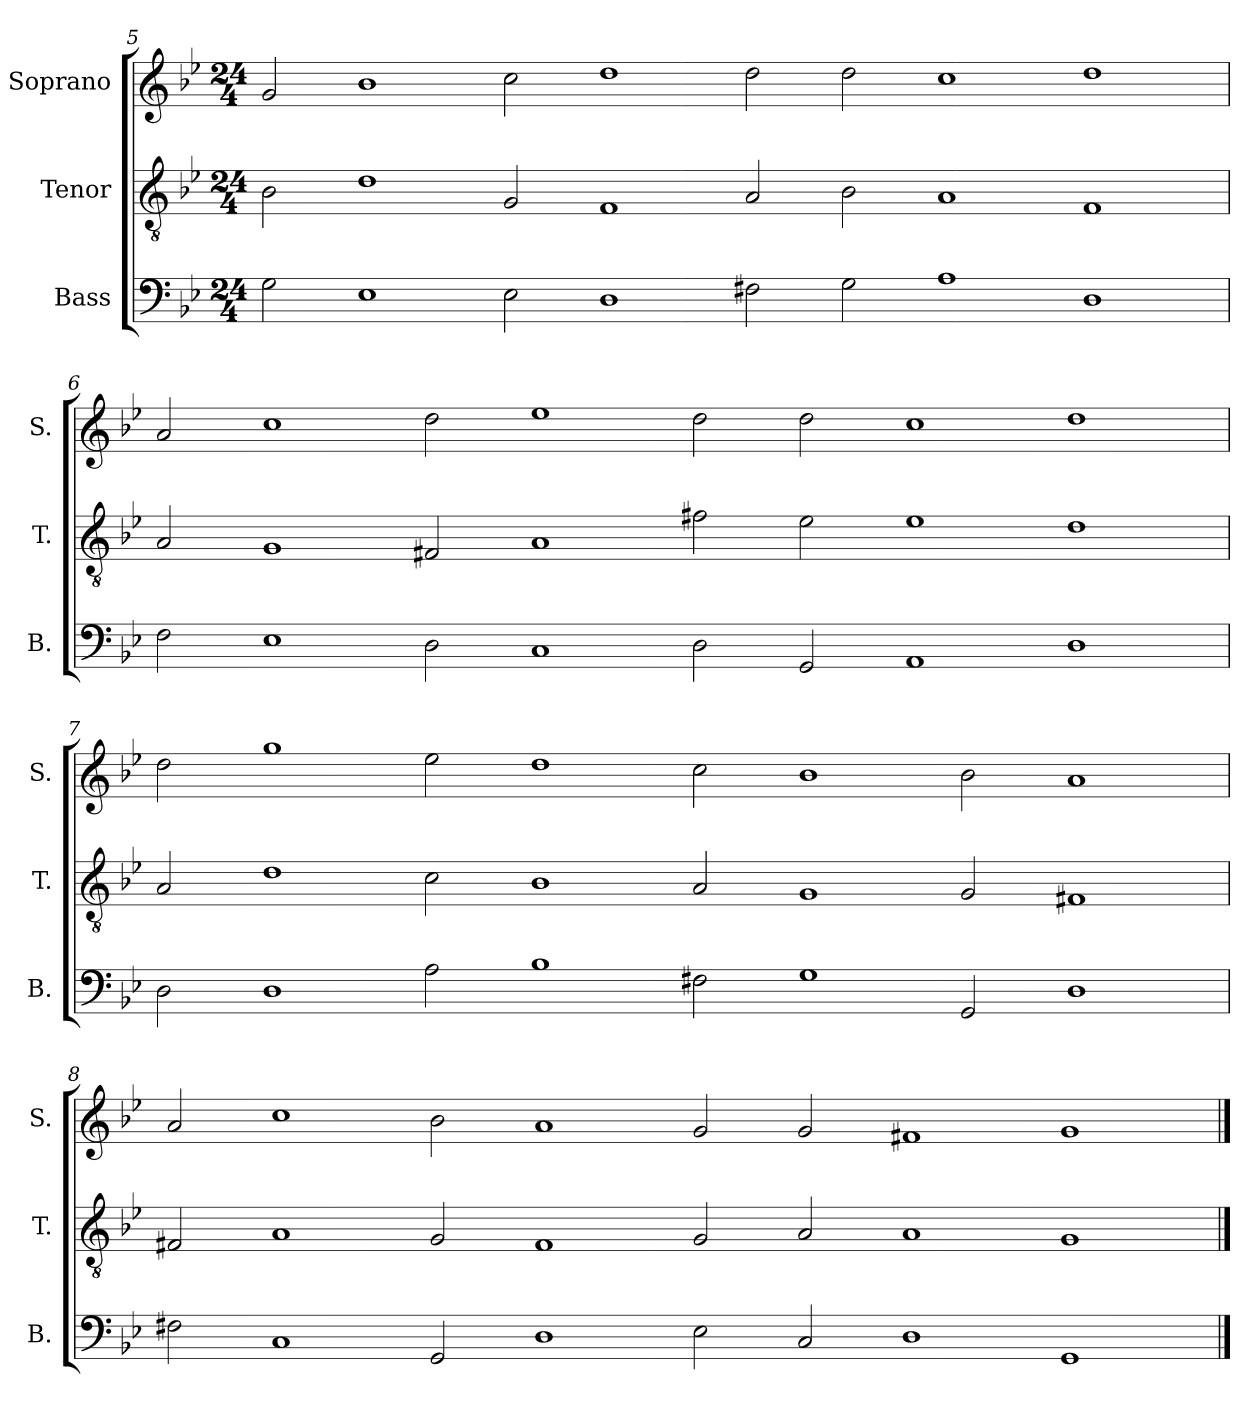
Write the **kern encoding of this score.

**kern	**kern	**kern
*part3	*part2	*part1
*staff3	*staff2	*staff1
*I"Bass	*I"Tenor	*I"Soprano
*I'B.	*I'T.	*I'S.
*clefF4	*clefGv2	*clefG2
*k[b-e-]	*k[b-e-]	*k[b-e-]
*B-:	*B-:	*B-:
*M24/4	*M24/4	*M24/4
=5	=5	=5
2G\	2B-\	2g/
1E-	1d	1b-
2E-\	2G/	2cc\
1D	1F	1dd
2F#X\	2A/	2dd\
2G\	2B-\	2dd\
1A	1A	1cc
1D	1F	1dd
=6	=6	=6
2F\	2A/	2a/
1E-	1G	1cc
2D\	2F#X/	2dd\
1C	1A	1ee-
2D\	2f#X\	2dd\
2GG/	2e-\	2dd\
1AA	1e-	1cc
1D	1d	1dd
!!LO:LB:g=z
=7	=7	=7
2D\	2A/	2dd\
1D	1d	1gg
2A\	2c\	2ee-\
1B-	1B-	1dd
2F#X\	2A/	2cc\
1G	1G	1b-
2GG/	2G/	2b-\
1D	1F#X	1a
=8	=8	=8
2F#X\	2F#X/	2a/
1C	1A	1cc
2GG/	2G/	2b-\
1D	1F#	1a
2E-\	2G/	2g/
2C/	2A/	2g/
1D	1A	1f#X
1GG	1G	1g
==	==	==
*-	*-	*-
